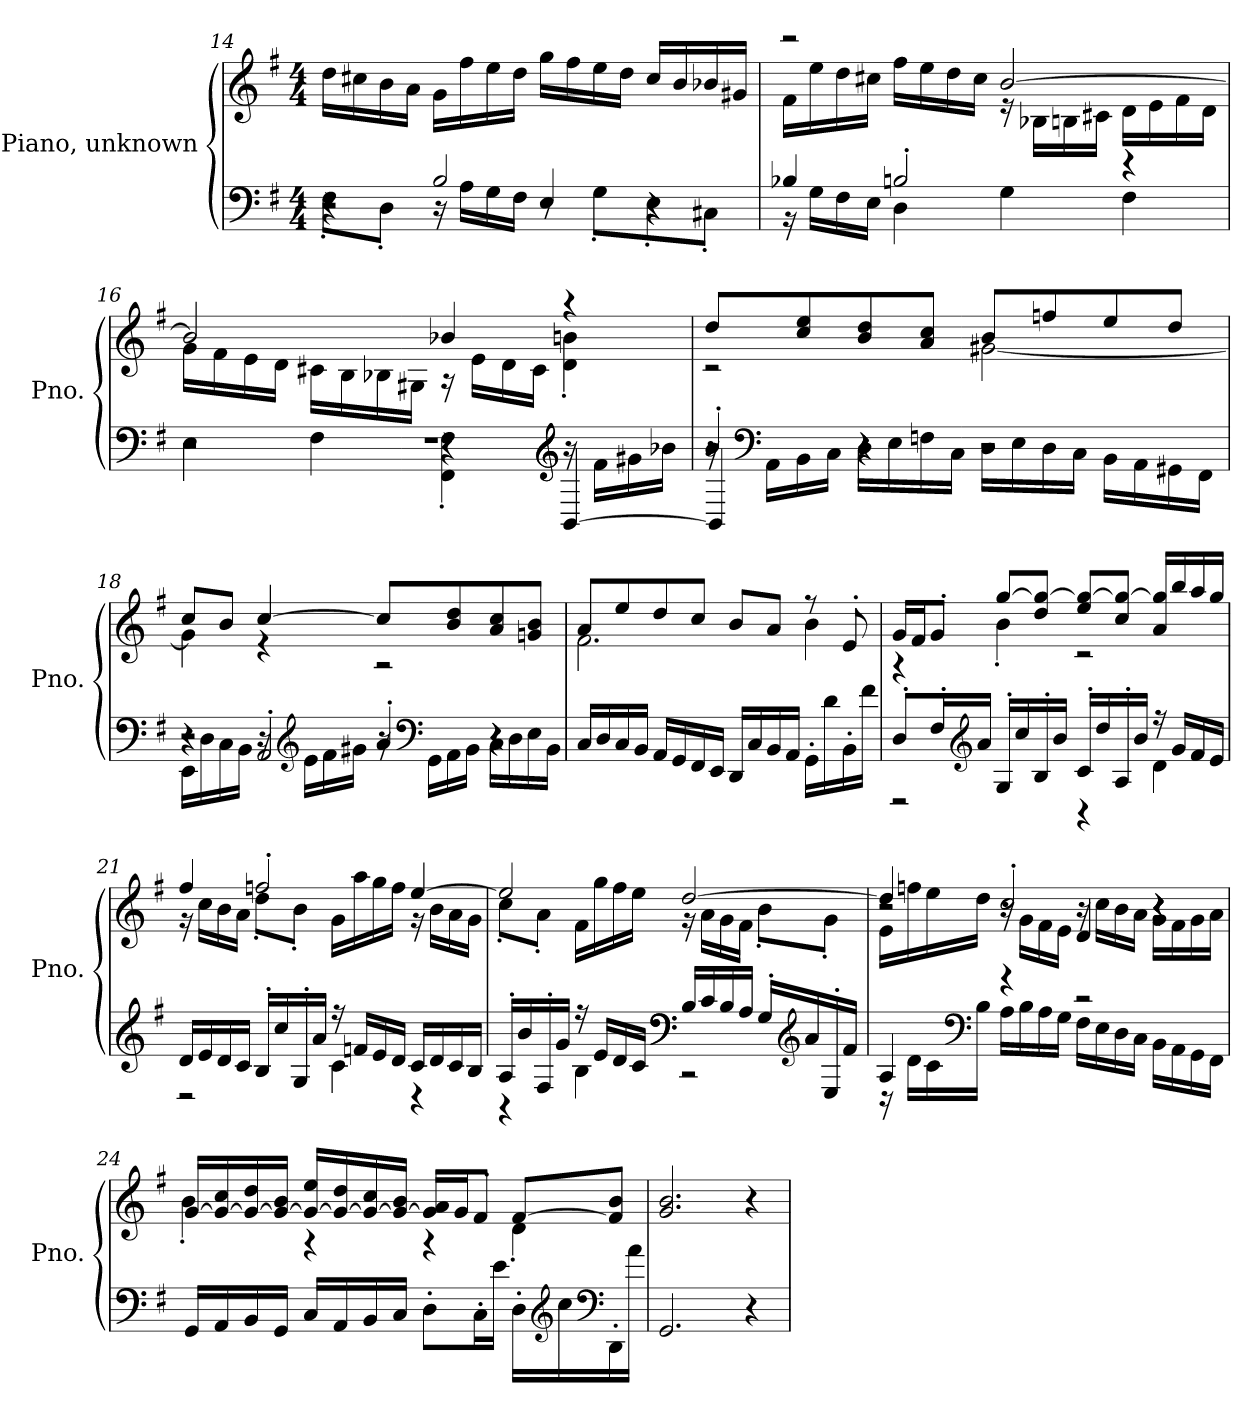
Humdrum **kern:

**kern	**kern
*part1	*part1
*staff2	*staff1
*I"Piano, unknown	*
*I'Pno.	*
*clefF4	*clefG2
*k[f#]	*k[f#]
*M4/4	*M4/4
=14	=14
*^	*
*	*^	*
4r	8F#'\L	2r	16dd\LL
.	.	.	16cc#X\
.	8D'\J	.	16b\
.	.	.	16a\JJ
2B/	16r	.	16g\LL
.	16A\LL	.	16ff#\
.	16G\	.	16ee\
.	16F#\JJ	.	16dd\JJ
.	8r	4E/	16gg\LL
.	.	.	16ff#\
.	8G'\L	.	16ee\
.	.	.	16dd\JJ
4r	8E'\	4r	16cc#/LL
.	.	.	16b/
.	8C#X'\J	.	16b-X/
.	.	.	16g#X/JJ
*	*v	*v	*
!!LO:LB:g=z
=15	=15	=15
*	*	*^
4B-X/	16r	2r	16f#\LL
.	16G\LL	.	16ee\
.	16F#\	.	16dd\
.	16E\JJ	.	16cc#X\JJ
2Bn'/	4D\	.	16ff#\LL
.	.	.	16ee\
.	.	.	16dd\
.	.	.	16cc#\JJ
.	4G\	[2b/	16r
.	.	.	16B-X\LL
.	.	.	16Bn\
.	.	.	16c#X\JJ
4r	4F#\	.	16d\LL
.	.	.	16e\
.	.	.	16f#\
.	.	.	16d\JJ
=16	=16	=16	=16
*	*^	*	*
1r	4E\	2r	2b/]	16g\LL
.	.	.	.	16f#\
.	.	.	.	16e\
.	.	.	.	16d\JJ
.	4F#\	.	.	16c#X\LL
.	.	.	.	16B\
.	.	.	.	16B-X\
.	.	.	.	16G#X\JJ
.	4FF#\' 4F#\'	4r	4b-X/	16r
.	.	.	.	16e\LL
.	.	.	.	16d\
.	.	.	.	16c#\JJ
*clefG2	*	*	*	*
.	16r	[4BB/	4r	4d\' 4bn\'
.	16f#\LL	.	.	.
.	16g#X\	.	.	.
.	16b-X\JJ	.	.	.
!!LO:LB:g=z	!!
=17	=17	=17	=17	=17
4b'/	16r	4BB/]	8dd/L	2r
*clefF4	*	*	*	*
.	16AA\LL	.	.	.
.	16BB\	.	8cc/ 8ee/	.
.	16C\JJ	.	.	.
4r	16D\LL	4r	8b/ 8dd/	.
.	16E\	.	.	.
.	16Fn\	.	8a/ 8cc/J	.
.	16C\JJ	.	.	.
2r	16D\LL	2r	8b/L	[2g#X\
.	16E\	.	.	.
.	16D\	.	8ffn/	.
.	16C\JJ	.	.	.
.	16BB\LL	.	8ee/	.
.	16AA\	.	.	.
.	16GG#X\	.	8dd/J	.
.	16FF#\JJ	.	.	.
=18	=18	=18	=18	=18
2r	16EE\LL	4r	8cc/L	4g#\]
.	16D\	.	.	.
.	16C\	.	8b/J	.
.	16BB\JJ	.	.	.
.	16r	2AA'/	[4cc/	4r
*clefG2	*	*	*	*
.	16e\LL	.	.	.
.	16f#\	.	.	.
.	16g#X\JJ	.	.	.
4a'/	16r	.	8cc/L]	2r
*clefF4	*	*	*	*
.	16GG\LL	.	.	.
.	16AA\	.	8b/ 8dd/	.
.	16BB\JJ	.	.	.
4r	16C\LL	4r	8a/ 8cc/	.
.	16D\	.	.	.
.	16E\	.	8gn/ 8b/J	.
.	16BB\JJ	.	.	.
*v	*v	*v	*	*
!!LO:LB:g=z	!!
=19	=19	=19
16C/LL	8a/L	2.f#\
16D/	.	.
16C/	8ee/	.
16BB/JJ	.	.
16AA/LL	8dd/	.
16GG/	.	.
16FF#/	8cc/J	.
16EE/JJ	.	.
16DD/LL	8b/L	.
16C/	.	.
16BB/	8a/J	.
16AA/JJ	.	.
16GG'\LL	8r	4b\
16d\	.	.
16BB'\	8e'/	.
16f#\JJ	.	.
=20	=20	=20
*^	*	*
8D'/L	2r	16g/LL	4r
.	.	16f#/J	.
16F#'/L	.	8g'/J	.
*clefG2	*	*	*
16a/JJ	.	.	.
16G'/LL	.	[8gg/L	4b'\
16cc/	.	.	.
16B'/	.	8dd/ 8gg/_J	.
16b/JJ	.	.	.
16c'/LL	4r	8ee/ 8gg/_L	2r
16dd/	.	.	.
16A'/	.	8cc/ 8gg/_J	.
16b/JJ	.	.	.
16r	4d\	16a/ 16gg/]LL	.
16g/LL	.	16bb/	.
16f#/	.	16aa/	.
16e/JJ	.	16gg/JJ	.
!!LO:LB:g=z	!!
=21	=21	=21	=21
16d/LL	2r	4ff#/	16r
16e/	.	.	16cc\LL
16d/	.	.	16b\
16c/JJ	.	.	16a\JJ
16B'/LL	.	2ffn'/	8dd'\L
16cc/	.	.	.
16G'/	.	.	8b'\J
16a/JJ	.	.	.
16r	4c\	.	16g\LL
16fn/LL	.	.	16aa\
16e/	.	.	16gg\
16d/JJ	.	.	16ff\JJ
16c/LL	4r	[4ee/	16r
16d/	.	.	16b\LL
16c/	.	.	16a\
16B/JJ	.	.	16g\JJ
=22	=22	=22	=22
16A'/LL	4r	2ee/]	8cc'\L
16b/	.	.	.
16F#'/	.	.	8a'\J
16g/JJ	.	.	.
16r	4B\	.	16f#\LL
16e/LL	.	.	16gg\
16d/	.	.	16ff#\
16c/JJ	.	.	16ee\JJ
*clefF4	*	*	*
16B/LL	2r	[2dd/	16r
16c/	.	.	16a\LL
16B/	.	.	16g\
16A/JJ	.	.	16f#\JJ
16G'/LL	.	.	8b'\L
*clefG2	*	*	*
16a/	.	.	.
16E'/	.	.	8g'\J
16f#/JJ	.	.	.
!!LO:LB:g=z
=23	=23	=23	=23
*	*	*	*^
4A/	16r	4dd/]	16e\LL	2r
.	16d\LL	.	16ffn\	.
.	16c\	.	16ee\	.
*clefF4	*	*	*	*
.	16B\JJ	.	16dd\JJ	.
4r	16A\LL	2cc'/	16r	.
.	16B\	.	16g\LL	.
.	16A\	.	16f#\	.
.	16G\JJ	.	16e\JJ	.
2r	16F#\LL	.	16r	4d/
.	16E\	.	16cc\LL	.
.	16D\	.	16b\	.
.	16C\JJ	.	16a\JJ	.
.	16BB\LL	4r	16g\LL	4r
.	16AA\	.	16f#\	.
.	16GG\	.	16g\	.
.	16FF#\JJ	.	16a\JJ	.
*v	*v	*	*	*
*	*	*v	*v
=24	=24	=24
16GG/LL	[16g/LL	4b'\
16AA/	16g/_ 16cc/	.
16BB/	16g/_ 16dd/	.
16GG/JJ	16g/_ 16b/JJ	.
16C/LL	16g/_ 16ee/LL	4r
16AA/	16g/_ 16dd/	.
16BB/	16g/_ 16cc/	.
16C/JJ	16g/_ 16b/JJ	.
8D'\L	16g/] 16a/LL	4r
.	16g/J	.
16C'\L	8f#'/J	.
16e\JJ	.	.
16D'\LL	[8f#/L	4d'\
*clefG2	*	*
16cc\	.	.
*clefF4	*	*
16DD'\	8f#/] 8b/J	.
16a\JJ	.	.
*	*v	*v
!!LO:PB:g=z
=25	=25
2.GG/	2.g/ 2.b/
4r	4r
=	=
*-	*-
